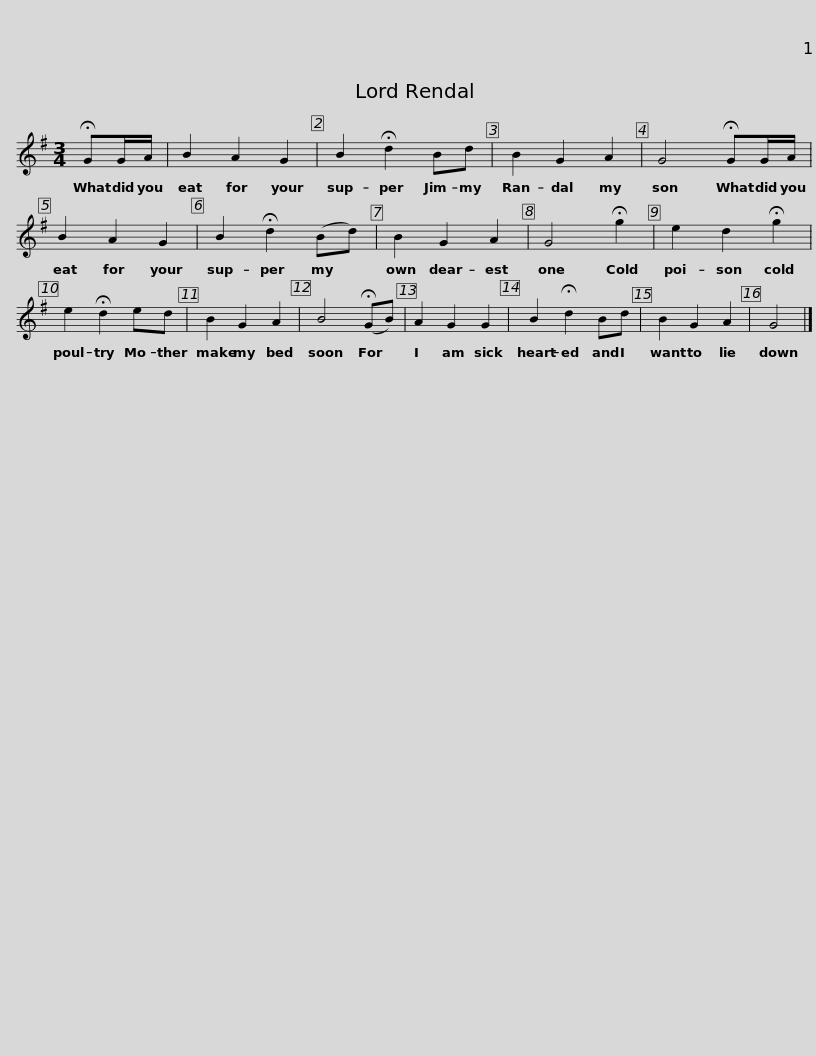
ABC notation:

X:1
L:1/8
M:3/4
I:linebreak $
K:G
V:1 treble
V:1
 !fermata!GG/A/ | B2 A2 G2 | B2 !fermata!d2 Bd | B2 G2 A2 | G4 !fermata!GG/A/ | %5
 B2 A2 G2 |$ B2 !fermata!d2 (Bd) | B2 G2 A2 | G4 !fermata!g2 | e2 d2 !fermata!g2 | %10
 e2 !fermata!d2 ed | B2 G2 A2 | B4 (!fermata!GB) |$ A2 G2 G2 | B2 !fermata!d2 Bd | %15
 B2 G2 A2 | G4 |] %17
